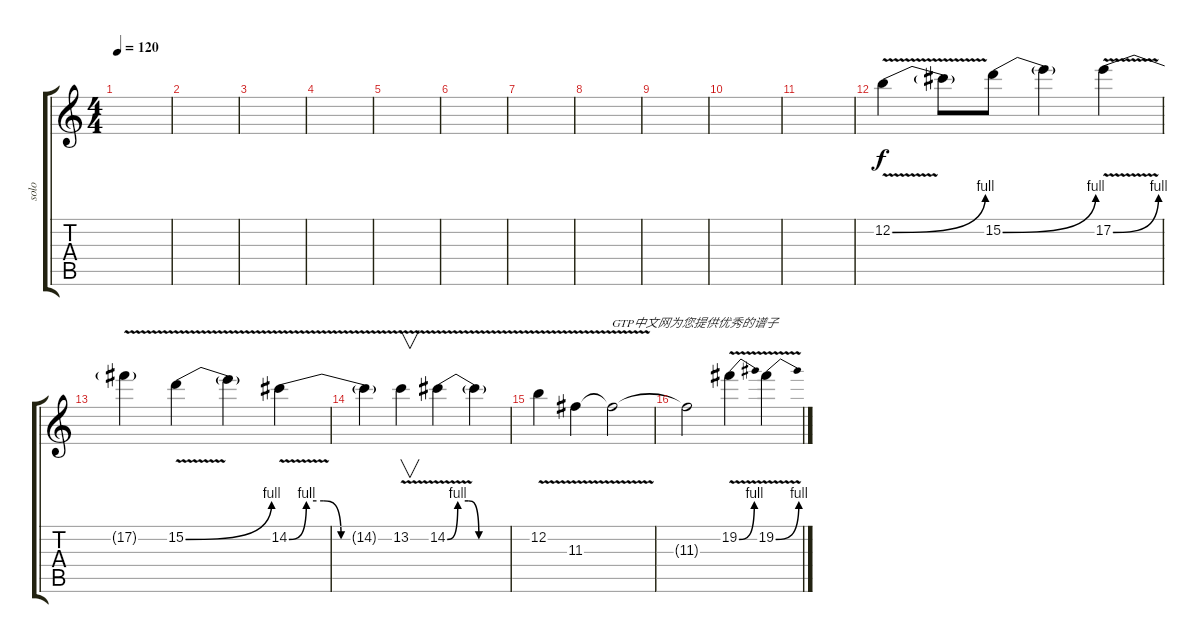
\track ("solo" "solo") {instrument distortionguitar}
\staff {score tabs}
\tuning (E4 B3 G3 D3 A2 E2) {hide}
\ts (4 4)
\tempo 120
\clef g2
\ks c
|
|
|
|
|
|
|
|
|
|
|
12.2{be (bend 0 0 60 4) v}.4 12.2{t}.8 15.2{be (bend 0 0 60 4)}.8 15.2{t}.4 17.2{be (bend 0 0 60 4) v}.4 |
17.2{t}.4 15.2{be (bend 0 0 60 4) v}.4 15.2{t}.4 14.2{be (custom 0 0 10 4 20 4 30 0 60 0) v}.4 |
14.2{t}.4 13.2{v}.4{v} 14.2{be (custom 0 0 10 4 20 4 30 0 60 0) v}.4 14.2{t}.4 |
12.2{v}.4 11.3{v}.4 11.3{t}.2{txt "GTP中文网为您提供优秀的谱子"} |
11.3{t}.2 19.2{be (bend 0 0 60 4) v}.4 19.2{be (bend 0 0 60 4) v}.4
